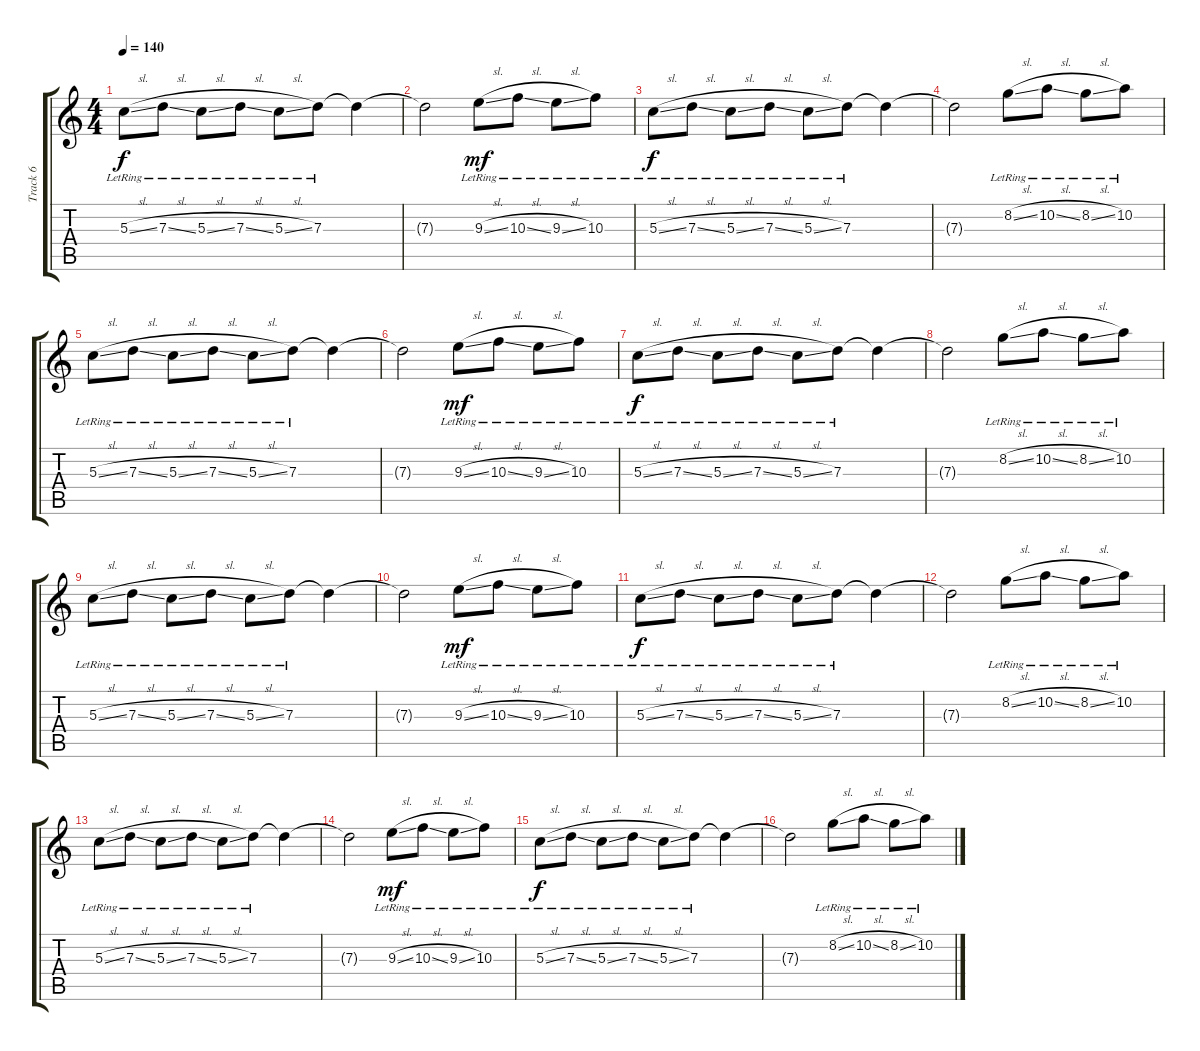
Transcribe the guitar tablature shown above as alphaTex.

\track ("Track 6" "Track 6") {instrument distortionguitar}
\staff {score tabs}
\tuning (E4 B3 G3 D3 A2 D2) {hide}
\ts (4 4)
\tempo 140
\clef g2
\ks c
5.3{sl lr}.8{dy f} 7.3{sl lr}.8 5.3{sl lr}.8 7.3{sl lr}.8 5.3{sl lr}.8 7.3{lr}.8 7.3{t}.4 |
7.3{t}.2 9.3{sl lr}.8{dy mf} 10.3{sl lr}.8 9.3{sl lr}.8 10.3{lr}.8 |
5.3{sl lr}.8{dy f} 7.3{sl lr}.8 5.3{sl lr}.8 7.3{sl lr}.8 5.3{sl lr}.8 7.3{lr}.8 7.3{t}.4 |
7.3{t}.2 8.2{sl lr}.8 10.2{sl lr}.8 8.2{sl lr}.8 10.2{lr}.8 |
5.3{sl lr}.8 7.3{sl lr}.8 5.3{sl lr}.8 7.3{sl lr}.8 5.3{sl lr}.8 7.3{lr}.8 7.3{t}.4 |
7.3{t}.2 9.3{sl lr}.8{dy mf} 10.3{sl lr}.8 9.3{sl lr}.8 10.3{lr}.8 |
5.3{sl lr}.8{dy f} 7.3{sl lr}.8 5.3{sl lr}.8 7.3{sl lr}.8 5.3{sl lr}.8 7.3{lr}.8 7.3{t}.4 |
7.3{t}.2 8.2{sl lr}.8 10.2{sl lr}.8 8.2{sl lr}.8 10.2{lr}.8 |
5.3{sl lr}.8 7.3{sl lr}.8 5.3{sl lr}.8 7.3{sl lr}.8 5.3{sl lr}.8 7.3{lr}.8 7.3{t}.4 |
7.3{t}.2 9.3{sl lr}.8{dy mf} 10.3{sl lr}.8 9.3{sl lr}.8 10.3{lr}.8 |
5.3{sl lr}.8{dy f} 7.3{sl lr}.8 5.3{sl lr}.8 7.3{sl lr}.8 5.3{sl lr}.8 7.3{lr}.8 7.3{t}.4 |
7.3{t}.2 8.2{sl lr}.8 10.2{sl lr}.8 8.2{sl lr}.8 10.2{lr}.8 |
5.3{sl lr}.8 7.3{sl lr}.8 5.3{sl lr}.8 7.3{sl lr}.8 5.3{sl lr}.8 7.3{lr}.8 7.3{t}.4 |
7.3{t}.2 9.3{sl lr}.8{dy mf} 10.3{sl lr}.8 9.3{sl lr}.8 10.3{lr}.8 |
5.3{sl lr}.8{dy f} 7.3{sl lr}.8 5.3{sl lr}.8 7.3{sl lr}.8 5.3{sl lr}.8 7.3{lr}.8 7.3{t}.4 |
7.3{t}.2 8.2{sl lr}.8 10.2{sl lr}.8 8.2{sl lr}.8 10.2{lr}.8
